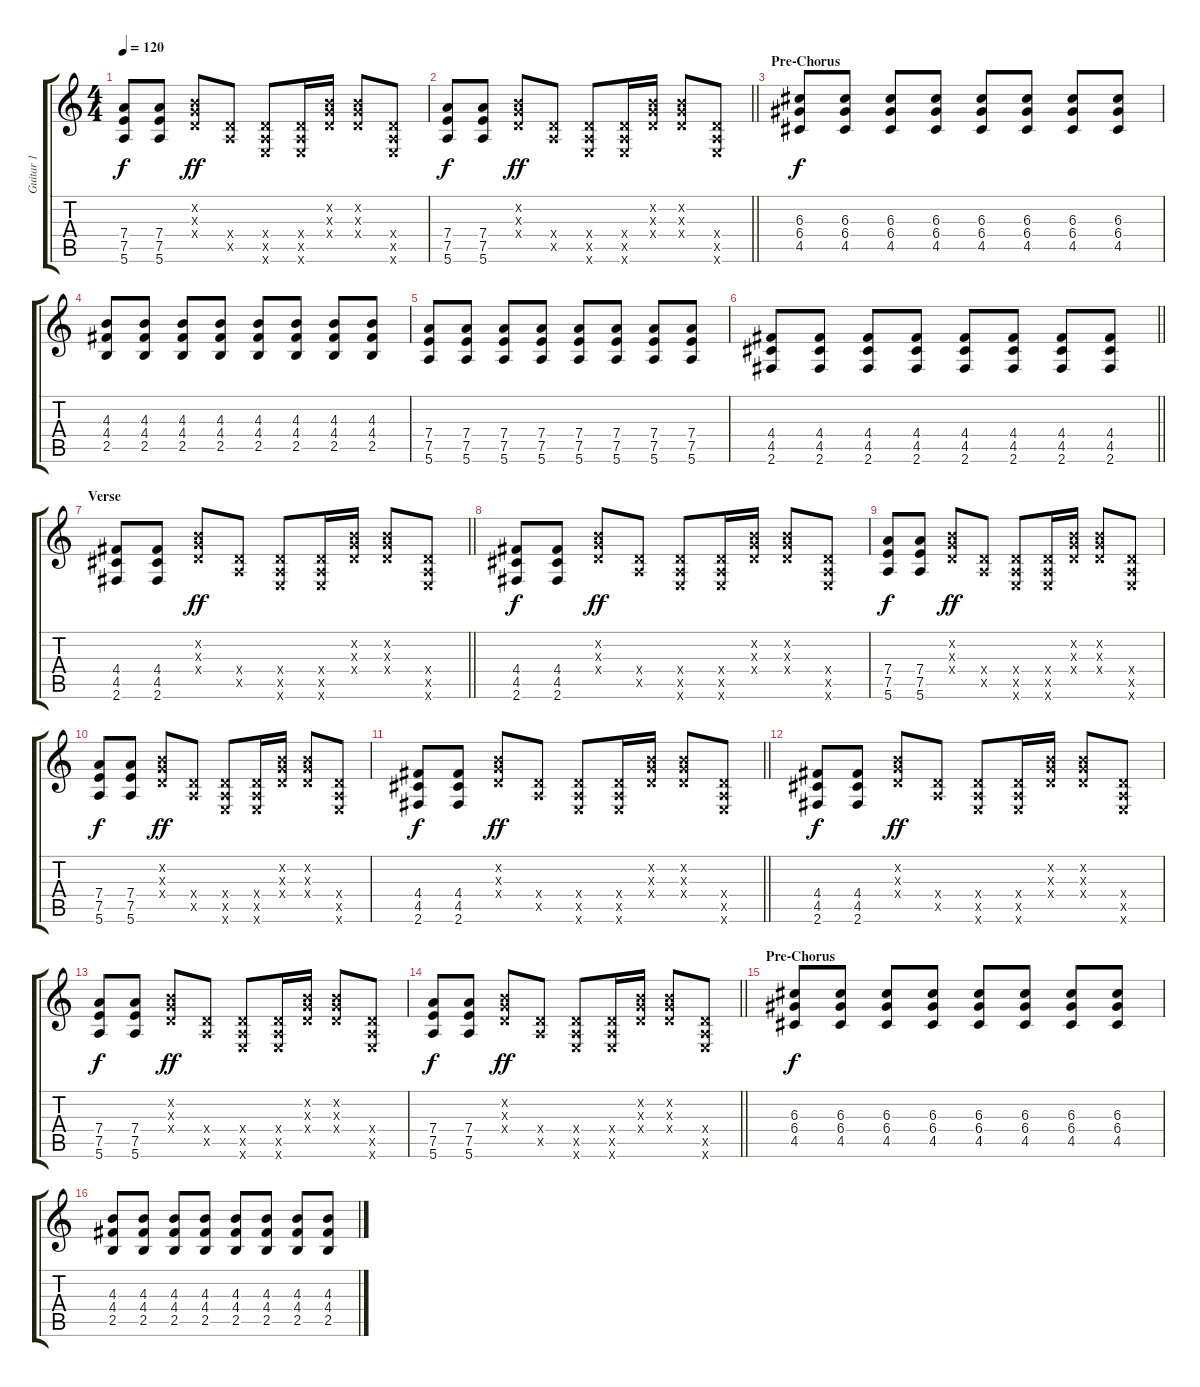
\track ("Guitar 1" "Guitar 1") {instrument distortionguitar}
\staff {score tabs}
\tuning (E4 B3 G3 D3 A2 E2) {hide}
\ts (4 4)
\tempo 120
\clef g2
\ks c
(7.4 7.5 5.6).8{dy f} (7.4 7.5 5.6).8 (0.2{x} 0.3{x} 0.4{x}).8{dy ff} (0.4{x} 0.5{x}).8 (0.4{x} 0.5{x} 0.6{x}).8 (0.4{x} 0.5{x} 0.6{x}).16 (0.2{x} 0.3{x} 0.4{x}).16 (0.2{x} 0.3{x} 0.4{x}).8 (0.4{x} 0.5{x} 0.6{x}).8 |
\barLineRight lightlight
(7.4 7.5 5.6).8{dy f} (7.4 7.5 5.6).8 (0.2{x} 0.3{x} 0.4{x}).8{dy ff} (0.4{x} 0.5{x}).8 (0.4{x} 0.5{x} 0.6{x}).8 (0.4{x} 0.5{x} 0.6{x}).16 (0.2{x} 0.3{x} 0.4{x}).16 (0.2{x} 0.3{x} 0.4{x}).8 (0.4{x} 0.5{x} 0.6{x}).8 |
\section ("" "Pre-Chorus")
(6.3 6.4 4.5).8{dy f} (6.3 6.4 4.5).8 (6.3 6.4 4.5).8 (6.3 6.4 4.5).8 (6.3 6.4 4.5).8 (6.3 6.4 4.5).8 (6.3 6.4 4.5).8 (6.3 6.4 4.5).8 |
(4.3 4.4 2.5).8 (4.3 4.4 2.5).8 (4.3 4.4 2.5).8 (4.3 4.4 2.5).8 (4.3 4.4 2.5).8 (4.3 4.4 2.5).8 (4.3 4.4 2.5).8 (4.3 4.4 2.5).8 |
(7.4 7.5 5.6).8 (7.4 7.5 5.6).8 (7.4 7.5 5.6).8 (7.4 7.5 5.6).8 (7.4 7.5 5.6).8 (7.4 7.5 5.6).8 (7.4 7.5 5.6).8 (7.4 7.5 5.6).8 |
\barLineRight lightlight
(4.4 4.5 2.6).8 (4.4 4.5 2.6).8 (4.4 4.5 2.6).8 (4.4 4.5 2.6).8 (4.4 4.5 2.6).8 (4.4 4.5 2.6).8 (4.4 4.5 2.6).8 (4.4 4.5 2.6).8 |
\section ("" "Verse")
\barLineRight lightlight
(4.4 4.5 2.6).8 (4.4 4.5 2.6).8 (0.2{x} 0.3{x} 0.4{x}).8{dy ff} (0.4{x} 0.5{x}).8 (0.4{x} 0.5{x} 0.6{x}).8 (0.4{x} 0.5{x} 0.6{x}).16 (0.2{x} 0.3{x} 0.4{x}).16 (0.2{x} 0.3{x} 0.4{x}).8 (0.4{x} 0.5{x} 0.6{x}).8 |
(4.4 4.5 2.6).8{dy f} (4.4 4.5 2.6).8 (0.2{x} 0.3{x} 0.4{x}).8{dy ff} (0.4{x} 0.5{x}).8 (0.4{x} 0.5{x} 0.6{x}).8 (0.4{x} 0.5{x} 0.6{x}).16 (0.2{x} 0.3{x} 0.4{x}).16 (0.2{x} 0.3{x} 0.4{x}).8 (0.4{x} 0.5{x} 0.6{x}).8 |
(7.4 7.5 5.6).8{dy f} (7.4 7.5 5.6).8 (0.2{x} 0.3{x} 0.4{x}).8{dy ff} (0.4{x} 0.5{x}).8 (0.4{x} 0.5{x} 0.6{x}).8 (0.4{x} 0.5{x} 0.6{x}).16 (0.2{x} 0.3{x} 0.4{x}).16 (0.2{x} 0.3{x} 0.4{x}).8 (0.4{x} 0.5{x} 0.6{x}).8 |
(7.4 7.5 5.6).8{dy f} (7.4 7.5 5.6).8 (0.2{x} 0.3{x} 0.4{x}).8{dy ff} (0.4{x} 0.5{x}).8 (0.4{x} 0.5{x} 0.6{x}).8 (0.4{x} 0.5{x} 0.6{x}).16 (0.2{x} 0.3{x} 0.4{x}).16 (0.2{x} 0.3{x} 0.4{x}).8 (0.4{x} 0.5{x} 0.6{x}).8 |
\barLineRight lightlight
(4.4 4.5 2.6).8{dy f} (4.4 4.5 2.6).8 (0.2{x} 0.3{x} 0.4{x}).8{dy ff} (0.4{x} 0.5{x}).8 (0.4{x} 0.5{x} 0.6{x}).8 (0.4{x} 0.5{x} 0.6{x}).16 (0.2{x} 0.3{x} 0.4{x}).16 (0.2{x} 0.3{x} 0.4{x}).8 (0.4{x} 0.5{x} 0.6{x}).8 |
(4.4 4.5 2.6).8{dy f} (4.4 4.5 2.6).8 (0.2{x} 0.3{x} 0.4{x}).8{dy ff} (0.4{x} 0.5{x}).8 (0.4{x} 0.5{x} 0.6{x}).8 (0.4{x} 0.5{x} 0.6{x}).16 (0.2{x} 0.3{x} 0.4{x}).16 (0.2{x} 0.3{x} 0.4{x}).8 (0.4{x} 0.5{x} 0.6{x}).8 |
(7.4 7.5 5.6).8{dy f} (7.4 7.5 5.6).8 (0.2{x} 0.3{x} 0.4{x}).8{dy ff} (0.4{x} 0.5{x}).8 (0.4{x} 0.5{x} 0.6{x}).8 (0.4{x} 0.5{x} 0.6{x}).16 (0.2{x} 0.3{x} 0.4{x}).16 (0.2{x} 0.3{x} 0.4{x}).8 (0.4{x} 0.5{x} 0.6{x}).8 |
\barLineRight lightlight
(7.4 7.5 5.6).8{dy f} (7.4 7.5 5.6).8 (0.2{x} 0.3{x} 0.4{x}).8{dy ff} (0.4{x} 0.5{x}).8 (0.4{x} 0.5{x} 0.6{x}).8 (0.4{x} 0.5{x} 0.6{x}).16 (0.2{x} 0.3{x} 0.4{x}).16 (0.2{x} 0.3{x} 0.4{x}).8 (0.4{x} 0.5{x} 0.6{x}).8 |
\section ("" "Pre-Chorus")
(6.3 6.4 4.5).8{dy f} (6.3 6.4 4.5).8 (6.3 6.4 4.5).8 (6.3 6.4 4.5).8 (6.3 6.4 4.5).8 (6.3 6.4 4.5).8 (6.3 6.4 4.5).8 (6.3 6.4 4.5).8 |
(4.3 4.4 2.5).8 (4.3 4.4 2.5).8 (4.3 4.4 2.5).8 (4.3 4.4 2.5).8 (4.3 4.4 2.5).8 (4.3 4.4 2.5).8 (4.3 4.4 2.5).8 (4.3 4.4 2.5).8
